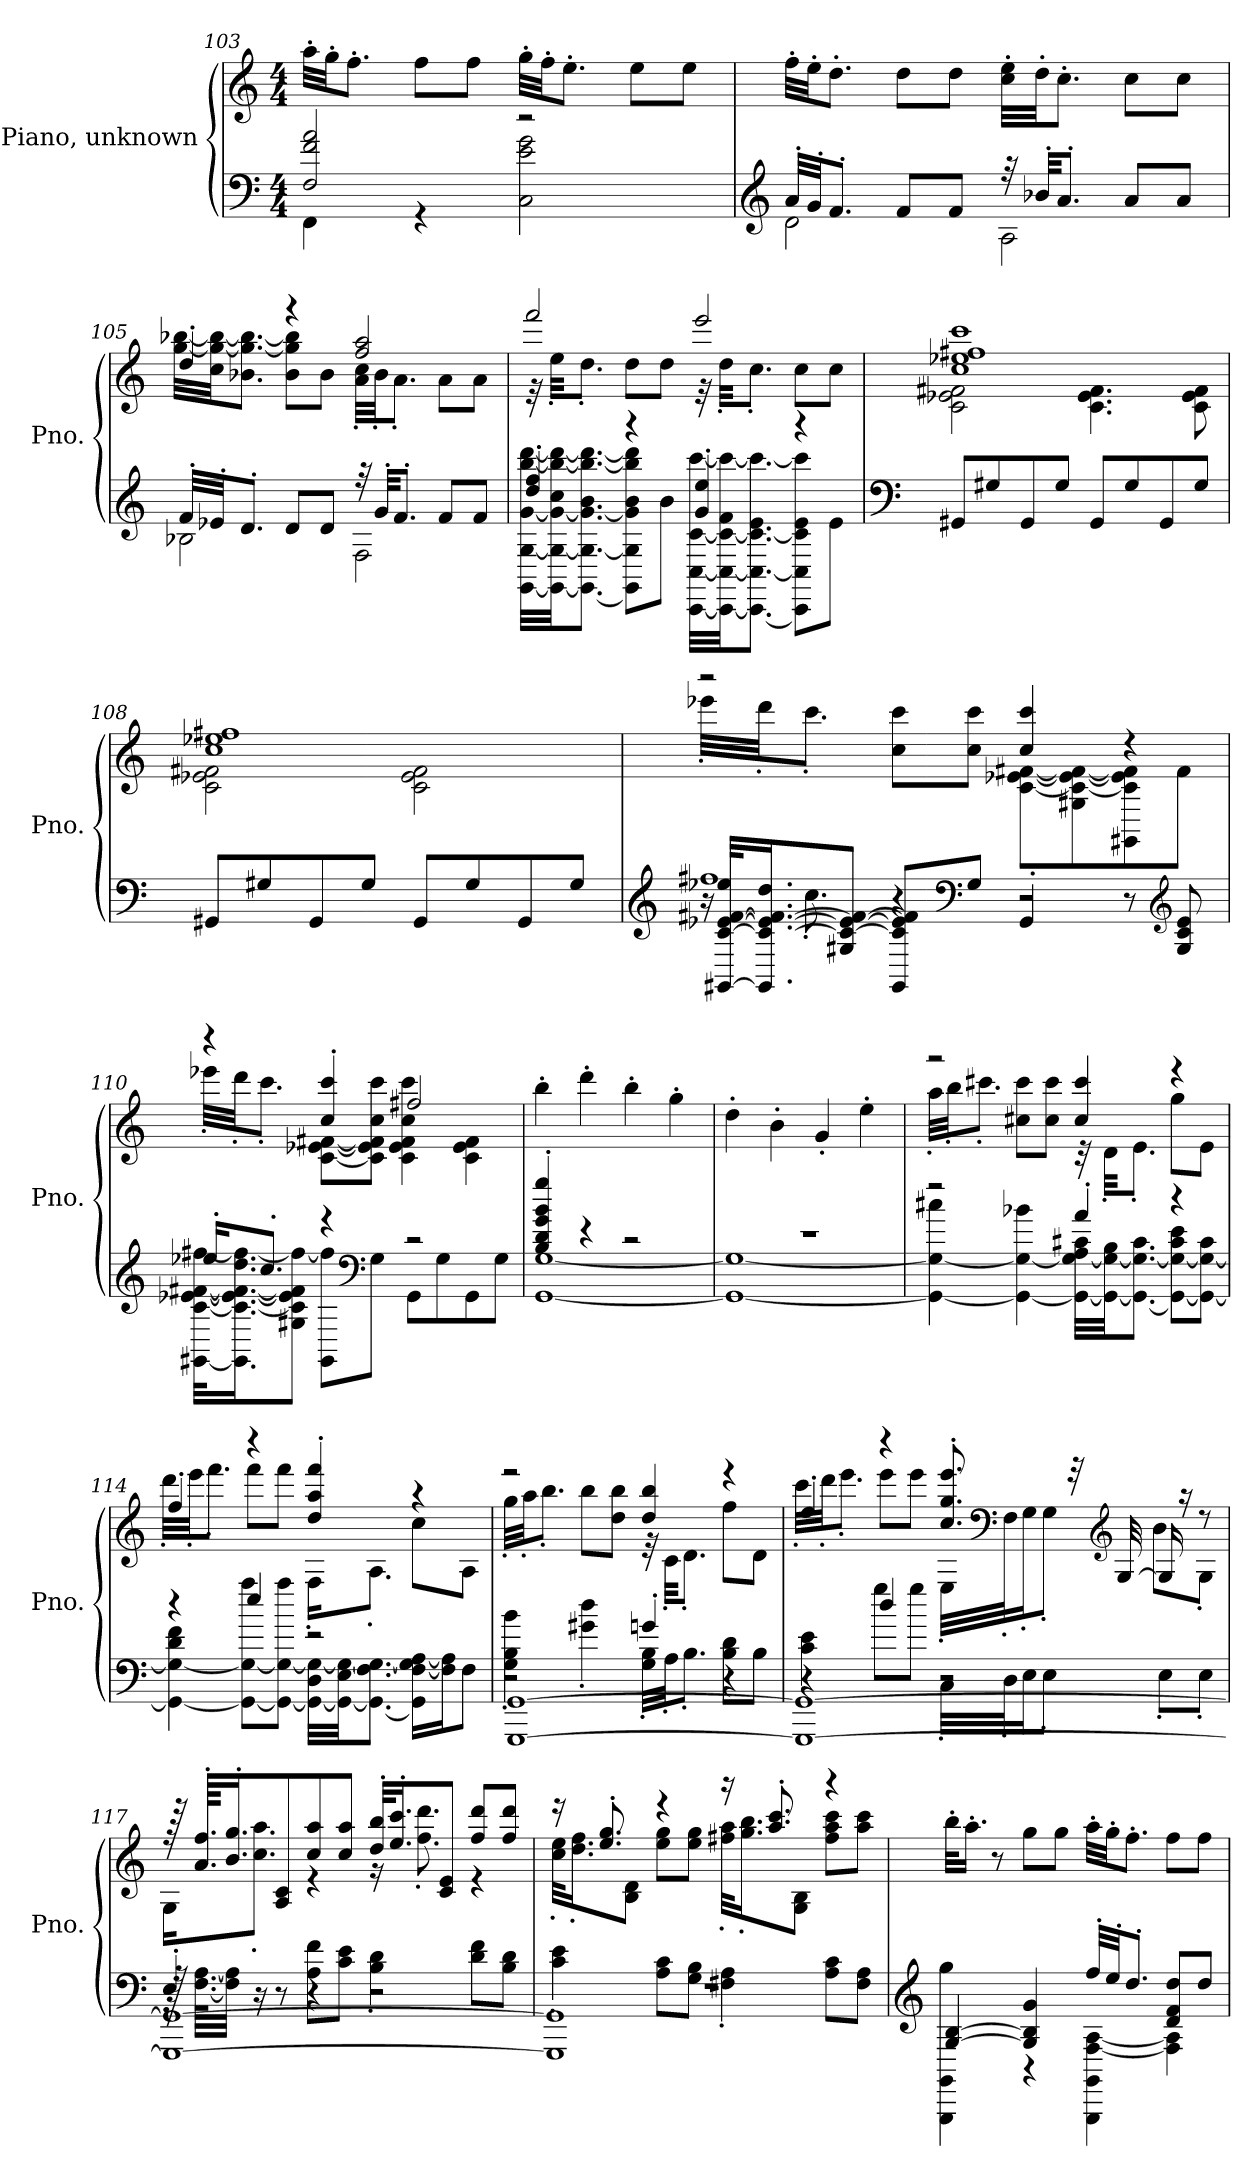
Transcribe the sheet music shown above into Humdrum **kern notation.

**kern	**kern
*part1	*part1
*staff2	*staff1
*I"Piano, unknown	*
*I'Pno.	*
*clefF4	*clefG2
*k[]	*k[]
*M4/4	*M4/4
=103	=103
*^	*
2F/ 2f/ 2a/	4FF\	32aa'\LLL
.	.	32gg'\JJ
.	.	8.ff'\J
.	4r	8ff\L
.	.	8ff\J
2r	2C\ 2e\ 2g\	32gg'\LLL
.	.	32ff'\JJ
.	.	8.ee'\J
.	.	8ee\L
.	.	8ee\J
=104	=104	=104
*clefG2	*	*
32a'/LLL	2d\	32ff'\LLL
32g'/JJ	.	32ee'\JJ
8.f'/J	.	8.dd'\J
8f/L	.	8dd\L
8f/J	.	8dd\J
32r	2A\	32cc\' 32ee\'LLL
32b-X'/KKL	.	32dd'\JJ
8.a'/J	.	8.cc'\J
8a/L	.	8cc\L
8a/J	.	8cc\J
!!LO:LB:g=z
=105	=105	=105
*	*	*^
32f'/LLL	2B-X\	4dd'/	[32gg\ [32bb-X\LLL
32e-X'/JJ	.	.	32cc\ 32gg\_ 32bb-\_JJ
8.d'/J	.	.	8.b-X\ 8.gg\_ 8.bb-\_J
8d/L	.	4r	8b-\ 8gg\] 8bb-\]L
8d/J	.	.	8b-\J
32r	2F\	2ff/ 2aa/	32a\' 32cc\'LLL
32g'/KKL	.	.	32b-'\JJ
8.f'/J	.	.	8.a'\J
8f/L	.	.	8a\L
8f/J	.	.	8a\J
=106	=106	=106	=106
4dd/' 4ff/'	[32GG\ [32G\ [32g\ [32bb\ [32ddd\LLL	2fff/	32r
.	32GG\_ 32G\_ 32g\_ 32cc\ 32bb\_ 32ddd\_JJ	.	32ee'\KKL
.	8.GG\_ 8.G\_ 8.g\_ 8.b\ 8.bb\_ 8.ddd\_J	.	8.dd'\J
4r	8GG\] 8G\] 8g\] 8b\ 8bb\] 8ddd\]L	.	8dd\L
.	8b\J	.	8dd\J
4g/' 4ee/'	[32CC\ [32C\ [32c\ [32ccc\LLL	2eee/	32r
.	32CC\_ 32C\_ 32c\_ 32f\ 32ccc\_JJ	.	32dd'\KKL
.	8.CC\_ 8.C\_ 8.c\_ 8.e\ 8.ccc\_J	.	8.cc'\J
4r	8CC\] 8C\] 8c\] 8e\ 8ccc\]L	.	8cc\L
.	8e\J	.	8cc\J
*v	*v	*	*
=107	=107	=107
*clefF4	*	*
8GG#X/L	1cc 1ee-X 1ff#X 1ccc	2c\ 2e-X\ 2f#X\
8G#X/	.	.
8GG#/	.	.
8G#/J	.	.
8GG#/L	.	4.c\ 4.e-\ 4.f#\
8G#/	.	.
8GG#/	.	.
8G#/J	.	8c\ 8e-\ 8f#\
!!LO:LB:g=z	!!
=108	=108	=108
8GG#X/L	1cc 1ee-X 1ff#X	2c\ 2e-X\ 2f#X\
8G#X/	.	.
8GG#/	.	.
8G#/J	.	.
8GG#/L	.	2c\ 2e-\ 2f#\
8G#/	.	.
8GG#/	.	.
8G#/J	.	.
=109	=109	=109
*clefG2	*	*
*^	*	*
*	*^	*	*
1ff#X	16r	[32GG#X/ [32c/ [32e-X/ [32f#X/ 32ee-X/KLL	2r	32eee-X'\LLL
.	.	16.GG#/] 16.c/_ 16.e-/_ 16.f#/_ 16.dd/J	.	32ddd'\JJ
.	8.cc'\	.	.	8.ccc'\J
.	.	8G#X/ 8c/_ 8e-/_ 8f#/_J	.	.
.	4r	8GG#/ 8c/] 8e-/] 8f#/]L	.	8cc\ 8ccc\L
*clefF4	*	*	*	*
.	.	8G#/J	.	8cc\ 8ccc\J
.	2r	4GG#'/	4cc/ 4ccc/	[8c\ [8e-X\ [8f#X\L
.	.	.	.	8G#X\ 8c\_ 8e-\_ 8f#\_
.	.	8r	4r	8GG#X\ 8c\] 8e-\] 8f#\]
*clefG2	*	*	*	*
.	.	8G#/ 8c/ 8e-/	.	8f#\J
*	*v	*v	*	*
!!LO:LB:g=z	!!
=110	=110	=110	=110
16ee-X'/KL	[32GG#X\ [32c\ [32e-X\ [32f#X\ [32ff#X\KLL	4r	32eee-X'\LLL
.	16.GG#\] 16.c\_ 16.e-\_ 16.f#\_ 16.dd\ 16.ff#\_J	.	32ddd'\JJ
8.cc'/J	.	.	8.ccc'\J
.	8G#X\ 8c\] 8e-\] 8f#\] 8ff#\_J	.	.
4r	8GG#\ 8ff#\]L	4cc/' 4ccc/'	[8c\ [8e-X\ [8f#X\L
*clefF4	*	*	*
.	8G#\J	.	8c\] 8e-\] 8f#\] 8cc\ 8ccc\J
2r	8GG#\L	2ff#X/	4c\ 4e-\ 4f#\ 4cc\ 4ccc\
.	8G#\	.	.
.	8GG#\	.	4c\ 4e-\ 4f#\
.	8G#\J	.	.
*	*	*v	*v
=111	=111	=111
4B/' 4d/' 4g/' 4b/' 4gg/'	[1GG [1G	4bb'\
4r	.	4ddd'\
2r	.	4bb'\
.	.	4gg'\
=112	=112	=112
1r	1GG_ 1G_	4dd'\
.	.	4b'\
.	.	4g'/
.	.	4ee'\
!!LO:LB:g=z
=113	=113	=113
*	*	*^
2r	4GG\_ 4G\_ 4cc#X\	2r	32aa'\LLL
.	.	.	32bb'\JJ
.	.	.	8.ccc#X'\J
.	4GG\_ 4G\_ 4b-X\	.	8cc#X\ 8ccc#\L
.	.	.	8cc#\ 8ccc#\J
4a'/	32GG\_ 32G\_ 32A\ 32c#X\LLL	4cc#/ 4ccc#/	32r
.	32GG\_ 32G\_ 32B\JJ	.	32d'\KKL
.	8.GG\_ 8.G\_ 8.c#\J	.	8.e'\J
4r	8GG\_ 8G\_ 8c#\ 8e\L	4r	8gg\L
.	8GG\_ 8G\_ 8c#\J	.	8e\J
=114	=114	=114	=114
4r	4GG\_ 4G\_ 4d\ 4f\	4ff'/	32ddd'\LLL
.	.	.	32eee'\JJ
.	.	.	8.fff'\J
4ee/	8GG\_ 8G\_ 8aa\L	4r	8fff\L
.	8GG\_ 8G\_ 8aa\J	.	8fff\J
2r	32GG\_ 32D\ 32G\_LLL	4dd/' 4aa/' 4fff/'	16F'\KL
.	32GG\_ 32E\ 32G\_JJ	.	.
.	8.GG\_ 8.F\ 8.G\_J	.	8.A'\J
.	16GG\] [16F\ 16G\] [16A\LL	4r	8cc\L
.	16F\] 16A\]J	.	.
.	8F\J	.	8A\J
!!LO:LB:g=z	!!
=115	=115	=115	=115
*	*^	*	*
2r	4G\' 4B\' 4b\'	[1GGG [1GG	2r	32gg'\LLL
.	.	.	.	32aa'\JJ
.	.	.	.	8.bb'\J
.	4g#X\' 4dd\'	.	.	8bb\L
.	.	.	.	8dd\ 8bb\J
4gn'/	32G\' 32B\'LLL	.	4dd/ 4bb/	32r
.	32A'\JJ	.	.	32c'\KKL
.	8.B'\J	.	.	8.d'\J
4r	8B\ 8d\L	.	4r	8ff\L
.	8B\J	.	.	8d\J
=116	=116	=116	=116	=116
4r	4c\ 4e\	1GGG_ 1GG_	4ee'/	32ccc'\LLL
.	.	.	.	32ddd'\JJ
.	.	.	.	8.eee'\J
4dd/	8gg\L	.	4r	8eee\L
.	8gg\J	.	.	8eee\J
2r	32C'\LLL	.	8.cc/' 8.gg/' 8.eee/'	32E'\LLL
*	*	*	*clefF4	*
.	32D'\J	.	.	32F'\J
.	16E'\J	.	.	16G'\J
.	8E'\J	.	.	8G'\J
.	.	.	32r	.
*	*	*	*clefG2	*
.	.	.	[32G/	.
.	8E'\L	.	16G/]	8b\L
.	.	.	16r	.
.	8E'\J	.	8r	8G'\J
!!LO:PB:g=z	!!
=117	=117	=117	=117	=117
4E'/	128r	1GGG_ 1GG_	128r	16G\KL
.	[64.F\ [64.A\KLLL	.	64.a/' 64.ff/'KKLL	.
.	32F\] 32A\]JJJ	.	16.b/' 16.gg/'J	.
.	16r	.	.	8.cc\' 8.aa\'J
.	8r	.	8A/ 8c/	.
4r	8A\ 8f\L	.	8cc/ 8aa/	4r
.	8c\ 8e\J	.	8cc/ 8aa/J	.
2r	4B\' 4d\'	.	32dd/' 32bb/'KLL	16r
.	.	.	16.ee/' 16.ccc/'J	.
.	.	.	.	8.ff\' 8.ddd\'
.	.	.	8c/ 8e/J	.
.	8d\ 8f\L	.	8ff/ 8ddd/L	4r
.	8B\ 8d\J	.	8ff/ 8ddd/J	.
=118	=118	=118	=118	=118
1r	4c\' 4e\'	1GGG] 1GG]	16r	32cc\' 32ee\'KLL
.	.	.	.	16.dd\' 16.ff\'J
.	.	.	8.ee/' 8.gg/'	.
.	.	.	.	8B\ 8d\J
.	8A\ 8c\L	.	4r	8ee\ 8gg\L
.	8G\ 8B\J	.	.	8ee\ 8gg\J
.	4F#X\' 4A\'	.	16r	32ff#X\' 32aa\'KLL
.	.	.	.	16.gg\' 16.bb\'J
.	.	.	8.aa/' 8.ccc/'	.
.	.	.	.	8G\ 8B\J
.	8A\ 8c\L	.	4r	8ff#\ 8aa\ 8ccc\L
.	8F#\ 8A\J	.	.	8aa\ 8ccc\J
*v	*v	*v	*	*
*	*v	*v
!!LO:LB:g=z
=119	=119
*clefG2	*
*^	*
[4G/ [4B/	4GGG\ 4GG\ 4gg\	32bb'\KLL
.	.	16.aa'\JJ
.	.	8r
4G/] 4B/] 4g/	4r	8gg\L
.	.	8gg\J
32ff'/LLL	4GGG\ 4GG\ [4F\ [4A\	32aa'\LLL
32ee'/JJ	.	32gg'\JJ
8.dd'/J	.	8.ff'\J
8d/ 8f/ 8dd/L	4F\] 4A\]	8ff\L
8dd/J	.	8ff\J
*v	*v	*
=	=
*-	*-
